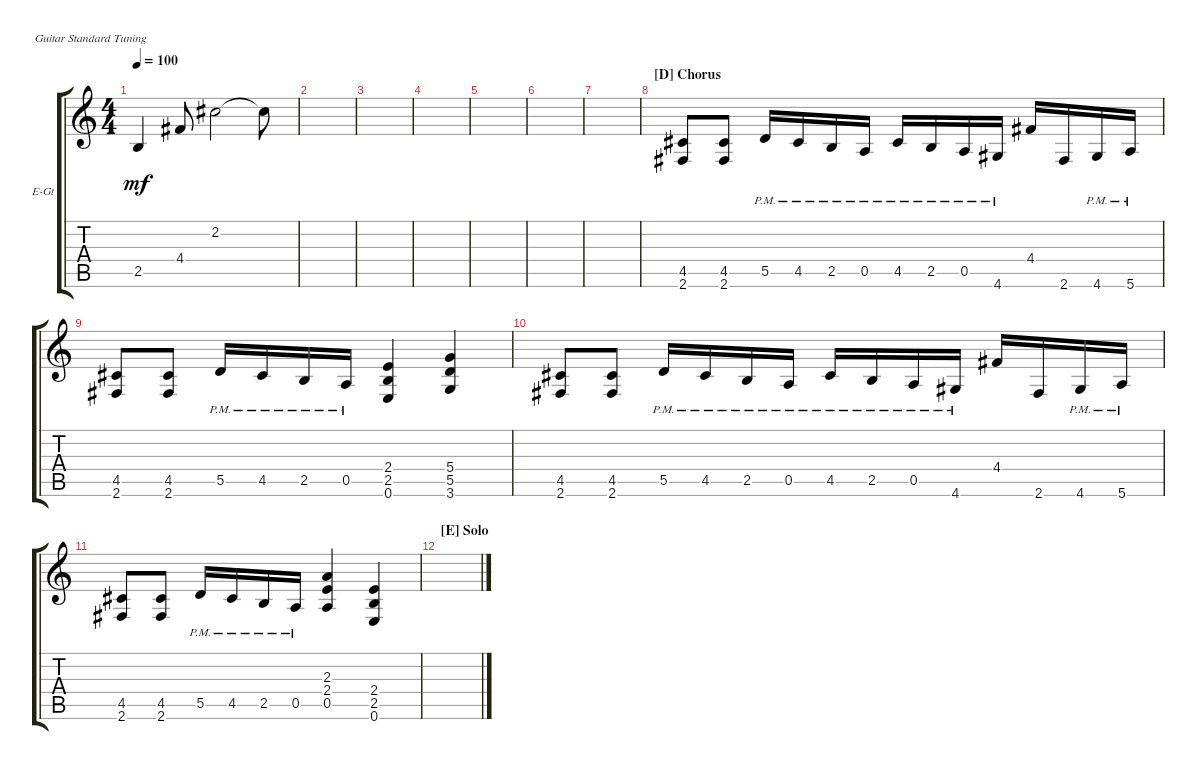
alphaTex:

\defaultSystemsLayout 4
\bracketExtendMode groupsimilarinstruments
\firstSystemTrackNameOrientation horizontal
\otherSystemsTrackNameOrientation horizontal
\track ("Lead Guitar" "E-Gt") {instrument distortionguitar}
\staff {score tabs}
\tuning (E4 B3 G3 D3 A2 E2)
\ts (4 4)
\tempo 100
\clef g2
\scale
0.333333
\ks c
2.5.4{dy mf} 4.4.8 2.2.2 2.2{t}.8 |
\scale
0.333333 |
\scale
0.333333 |
\scale
0.333333 |
\scale
0.333333 |
\scale
0.333333 |
\scale
0.333333 |
\section ("D" "Chorus")
\scale
0.333333 (2.6 4.5).8 (2.6 4.5).8 5.5{pm}.16 4.5{pm}.16 2.5{pm}.16 0.5{pm}.16 4.5{pm}.16 2.5{pm}.16 0.5{pm}.16 4.6{pm}.16 4.4.16 2.6.16 4.6{pm}.16 5.6{pm}.16 |
\scale
0.333333 (2.6 4.5).8 (2.6 4.5).8 5.5{pm}.16 4.5{pm}.16 2.5{pm}.16 0.5{pm}.16 (2.5 2.4 0.6).4 (3.6 5.5 5.4).4 |
\scale
0.333333 (2.6 4.5).8 (2.6 4.5).8 5.5{pm}.16 4.5{pm}.16 2.5{pm}.16 0.5{pm}.16 4.5{pm}.16 2.5{pm}.16 0.5{pm}.16 4.6{pm}.16 4.4.16 2.6.16 4.6{pm}.16 5.6{pm}.16 |
\scale
0.333333 (2.6 4.5).8 (2.6 4.5).8 5.5{pm}.16 4.5{pm}.16 2.5{pm}.16 0.5{pm}.16 (0.5 2.4 2.3).4 (0.6 2.5 2.4).4 |
\section ("E" "Solo")
\scale
0.333333 |
\scale
0.333333 |
\scale
0.333333 |
\scale
0.333333 |
\scale
0.333333
